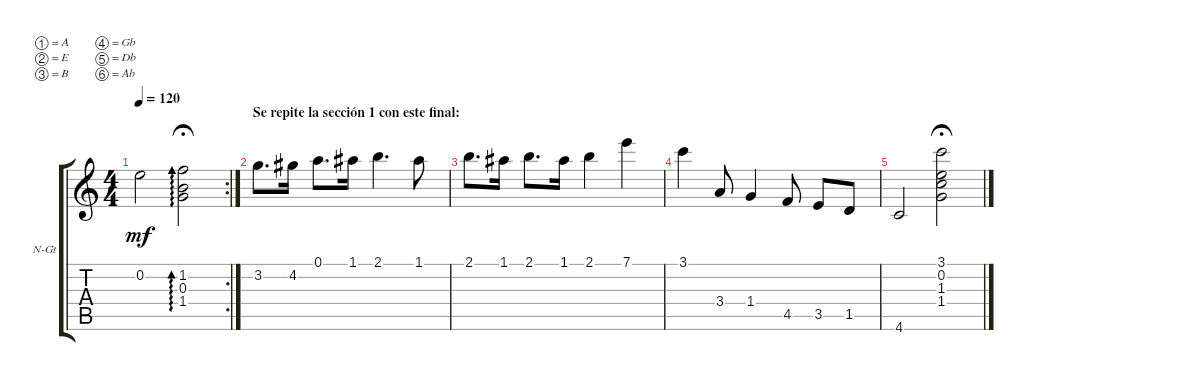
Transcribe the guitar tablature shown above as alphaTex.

\defaultSystemsLayout 4
\bracketExtendMode groupsimilarinstruments
\firstSystemTrackNameOrientation horizontal
\otherSystemsTrackNameOrientation horizontal
\chordDiagramsInScore
\track ("LAUD ESPAÑOL" "N-Gt") {instrument acousticguitarnylon}
\staff {score tabs}
\tuning (A4 E4 B3 Gb3 Db3 Ab2)
\rc 2
\ts (4 4)
\tempo 120
\clef g2
\scale
0.138704
\ks aminor
0.2{t}.2{dy mf} (1.2 0.3 1.4).2{ad 0 fermata (medium 0.78)} |
\section ("" "Se repite la sección 1 con este final:")
3.2.8{d} 4.2.16 0.1.8{d} 1.1.16 2.1.4{d} 1.1.8 |
2.1.8{d} 1.1.16 2.1.8{d} 1.1.16 2.1.4 7.1.4 |
3.1.4 3.4.8 1.4.4 4.5.8 3.5.8 1.5.8 |
4.6.2 (3.1 0.2 1.3 1.4).2{fermata (medium 0.5)}
